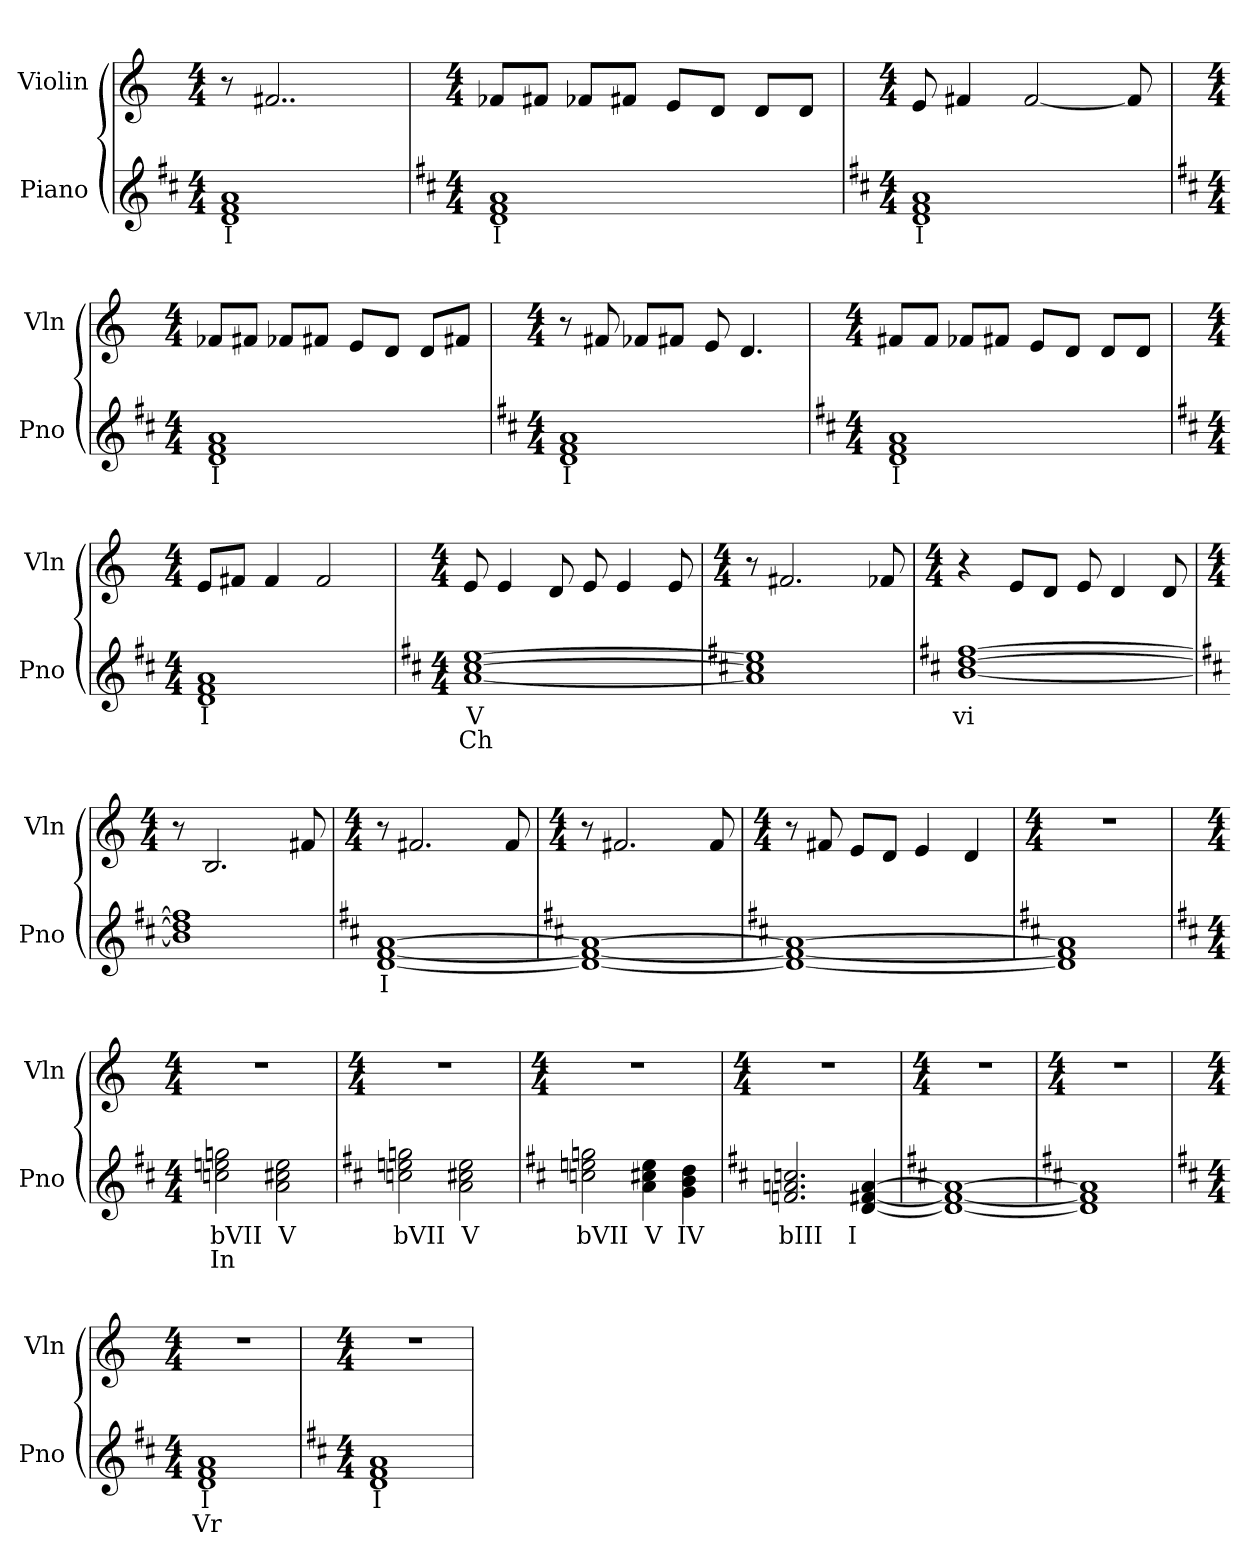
**kern	**text	**text	**kern
*part2	*part2	*part2	*part1
*staff2	*staff2	*staff2	*staff1
*I"Piano	*	*	*I"Violin
*I'Pno	*	*	*I'Vln
*k[f#c#]	*	*	*
*D:	*	*	*
*M4/4	*	*	*M4/4
=	=	=	=
1d 1f# 1a	I	.	8r
.	.	.	2..f#X
=	=	=	=
*k[f#c#]	*	*	*
*D:	*	*	*
*M4/4	*	*	*M4/4
1d 1f# 1a	I	.	8f-XL
.	.	.	8f#XJ
.	.	.	8f-XL
.	.	.	8f#XJ
.	.	.	8eL
.	.	.	8dJ
.	.	.	8dL
.	.	.	8dJ
=	=	=	=
*k[f#c#]	*	*	*
*D:	*	*	*
*M4/4	*	*	*M4/4
1d 1f# 1a	I	.	8e
.	.	.	4f#X
.	.	.	[2f#
.	.	.	8f#]
=	=	=	=
*k[f#c#]	*	*	*
*D:	*	*	*
*M4/4	*	*	*M4/4
1d 1f# 1a	I	.	8f-XL
.	.	.	8f#XJ
.	.	.	8f-XL
.	.	.	8f#XJ
.	.	.	8eL
.	.	.	8dJ
.	.	.	8dL
.	.	.	8f#XJ
=	=	=	=
*k[f#c#]	*	*	*
*D:	*	*	*
*M4/4	*	*	*M4/4
1d 1f# 1a	I	.	8r
.	.	.	8f#X
.	.	.	8f-XL
.	.	.	8f#XJ
.	.	.	8e
.	.	.	4.d
=	=	=	=
*k[f#c#]	*	*	*
*D:	*	*	*
*M4/4	*	*	*M4/4
1d 1f# 1a	I	.	8f#XL
.	.	.	8f#J
.	.	.	8f-XL
.	.	.	8f#XJ
.	.	.	8eL
.	.	.	8dJ
.	.	.	8dL
.	.	.	8dJ
=	=	=	=
*k[f#c#]	*	*	*
*D:	*	*	*
*M4/4	*	*	*M4/4
1d 1f# 1a	I	.	8eL
.	.	.	8f#XJ
.	.	.	4f#
.	.	.	2f#
=	=	=	=
*k[f#c#]	*	*	*
*D:	*	*	*
*M4/4	*	*	*M4/4
[1a [1cc# [1ee	V	Ch	8e
.	.	.	4e
.	.	.	8d
.	.	.	8e
.	.	.	4e
.	.	.	8e
=	=	=	=
*k[f#c#]	*	*	*
*D:	*	*	*
*	*	*	*M4/4
1a] 1cc#] 1ee]	.	.	8r
.	.	.	2.f#X
.	.	.	8f-X
=	=	=	=
*k[f#c#]	*	*	*
*D:	*	*	*
*	*	*	*M4/4
[1b [1dd [1ff#	vi	.	4r
.	.	.	8eL
.	.	.	8dJ
.	.	.	8e
.	.	.	4d
.	.	.	8d
=	=	=	=
*k[f#c#]	*	*	*
*D:	*	*	*
*	*	*	*M4/4
1b] 1dd] 1ff#]	.	.	8r
.	.	.	2.B
.	.	.	8f#X
=	=	=	=
*k[f#c#]	*	*	*
*D:	*	*	*
*	*	*	*M4/4
[1d [1f# [1a	I	.	8r
.	.	.	2.f#X
.	.	.	8f#
=	=	=	=
*k[f#c#]	*	*	*
*D:	*	*	*
*	*	*	*M4/4
1d_ 1f#_ 1a_	.	.	8r
.	.	.	2.f#X
.	.	.	8f#
=	=	=	=
*k[f#c#]	*	*	*
*D:	*	*	*
*	*	*	*M4/4
1d_ 1f#_ 1a_	.	.	8r
.	.	.	8f#X
.	.	.	8eL
.	.	.	8dJ
.	.	.	4e
.	.	.	4d
=	=	=	=
*k[f#c#]	*	*	*
*D:	*	*	*
*	*	*	*M4/4
1d] 1f#] 1a]	.	.	1r
=	=	=	=
*k[f#c#]	*	*	*
*D:	*	*	*
*M4/4	*	*	*M4/4
2ccn 2een 2ggn	bVII	In	1r
2a 2cc#X 2ee	V	.	.
=	=	=	=
*k[f#c#]	*	*	*
*D:	*	*	*
*	*	*	*M4/4
2ccn 2een 2ggn	bVII	.	1r
2a 2cc#X 2ee	V	.	.
=	=	=	=
*k[f#c#]	*	*	*
*D:	*	*	*
*	*	*	*M4/4
2ccn 2een 2ggn	bVII	.	1r
4a 4cc#X 4ee	V	.	.
4g 4b 4dd	IV	.	.
=	=	=	=
*k[f#c#]	*	*	*
*D:	*	*	*
*	*	*	*M4/4
2.fn 2.an 2.ccn	bIII	.	1r
[4d [4f#X [4a	I	.	.
=	=	=	=
*k[f#c#]	*	*	*
*D:	*	*	*
*	*	*	*M4/4
1d_ 1f#_ 1a_	.	.	1r
=	=	=	=
*k[f#c#]	*	*	*
*D:	*	*	*
*	*	*	*M4/4
1d] 1f#] 1a]	.	.	1r
=	=	=	=
*k[f#c#]	*	*	*
*D:	*	*	*
*M4/4	*	*	*M4/4
1d 1f# 1a	I	Vr	1r
=	=	=	=
*k[f#c#]	*	*	*
*D:	*	*	*
*M4/4	*	*	*M4/4
1d 1f# 1a	I	.	1r
=	=	=	=
*-	*-	*-	*-
